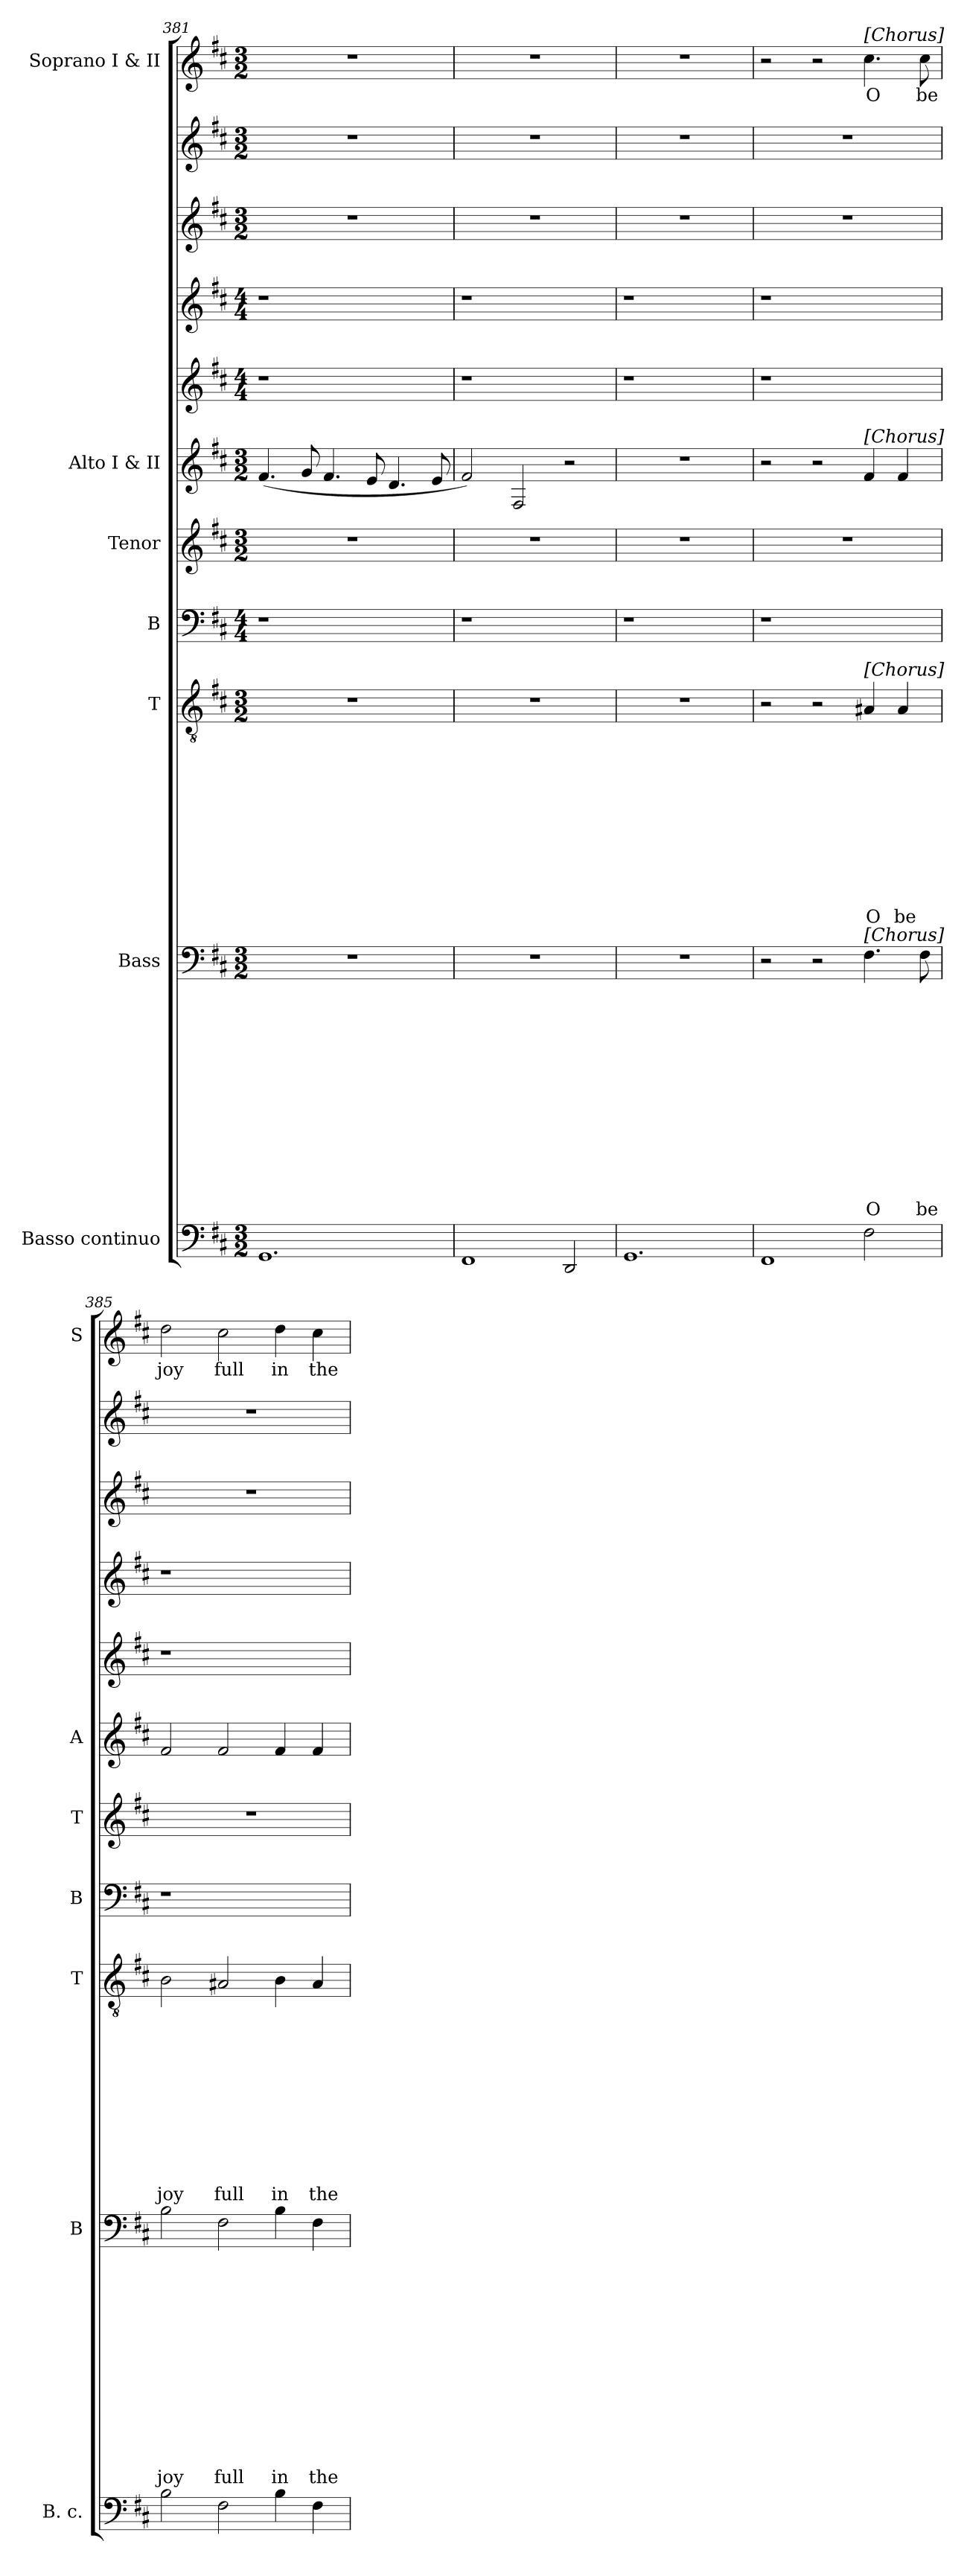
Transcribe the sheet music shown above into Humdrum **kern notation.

**kern	**kern	**text	**text	**text	**text	**text	**text	**text	**text	**text	**text	**text	**text	**text	**kern	**text	**text	**text	**text	**text	**text	**text	**text	**text	**text	**text	**kern	**kern	**kern	**kern	**kern	**kern	**kern	**kern	**text
*part11	*part10	*part10	*part10	*part10	*part10	*part10	*part10	*part10	*part10	*part10	*part10	*part10	*part10	*part10	*part9	*part9	*part9	*part9	*part9	*part9	*part9	*part9	*part9	*part9	*part9	*part9	*part8	*part7	*part6	*part5	*part4	*part3	*part2	*part1	*part1
*staff11	*staff10	*staff10	*staff10	*staff10	*staff10	*staff10	*staff10	*staff10	*staff10	*staff10	*staff10	*staff10	*staff10	*staff10	*staff9	*staff9	*staff9	*staff9	*staff9	*staff9	*staff9	*staff9	*staff9	*staff9	*staff9	*staff9	*staff8	*staff7	*staff6	*staff5	*staff4	*staff3	*staff2	*staff1	*staff1
*I"Basso continuo	*I"Bass	*	*	*	*	*	*	*	*	*	*	*	*	*	*I"T	*	*	*	*	*	*	*	*	*	*	*	*I"B	*I"Tenor	*I"Alto I & II	*	*	*	*	*I"Soprano I & II	*
*I'B. c.	*I'B	*	*	*	*	*	*	*	*	*	*	*	*	*	*I'T	*	*	*	*	*	*	*	*	*	*	*	*I'B	*I'T	*I'A	*	*	*	*	*I'S	*
*clefF4	*clefF4	*	*	*	*	*	*	*	*	*	*	*	*	*	*clefGv2	*	*	*	*	*	*	*	*	*	*	*	*clefF4	*clefG2	*clefG2	*clefG2	*clefG2	*clefG2	*clefG2	*clefG2	*
*ITrd7c12	*	*	*	*	*	*	*	*	*	*	*	*	*	*	*	*	*	*	*	*	*	*	*	*	*	*	*	*	*	*	*	*	*	*	*
*k[f#c#]	*k[f#c#]	*	*	*	*	*	*	*	*	*	*	*	*	*	*k[f#c#]	*	*	*	*	*	*	*	*	*	*	*	*k[f#c#]	*k[f#c#]	*k[f#c#]	*k[f#c#]	*k[f#c#]	*k[f#c#]	*k[f#c#]	*k[f#c#]	*
*D:	*D:	*	*	*	*	*	*	*	*	*	*	*	*	*	*D:	*	*	*	*	*	*	*	*	*	*	*	*D:	*D:	*D:	*D:	*D:	*D:	*D:	*D:	*
*M3/2	*M3/2	*	*	*	*	*	*	*	*	*	*	*	*	*	*M3/2	*	*	*	*	*	*	*	*	*	*	*	*M4/4	*M3/2	*M3/2	*M4/4	*M4/4	*M3/2	*M3/2	*M3/2	*
=381	=381	=381	=381	=381	=381	=381	=381	=381	=381	=381	=381	=381	=381	=381	=381	=381	=381	=381	=381	=381	=381	=381	=381	=381	=381	=381	=381	=381	=381	=381	=381	=381	=381	=381	=381
1.GGG	1.r	.	.	.	.	.	.	.	.	.	.	.	.	.	1.r	.	.	.	.	.	.	.	.	.	.	.	1r	1.r	(<4.f#/	1r	1r	1.r	1.r	1.r	.
.	.	.	.	.	.	.	.	.	.	.	.	.	.	.	.	.	.	.	.	.	.	.	.	.	.	.	.	.	8g/	.	.	.	.	.	.
.	.	.	.	.	.	.	.	.	.	.	.	.	.	.	.	.	.	.	.	.	.	.	.	.	.	.	.	.	4.f#/	.	.	.	.	.	.
.	.	.	.	.	.	.	.	.	.	.	.	.	.	.	.	.	.	.	.	.	.	.	.	.	.	.	.	.	8e/	.	.	.	.	.	.
.	.	.	.	.	.	.	.	.	.	.	.	.	.	.	.	.	.	.	.	.	.	.	.	.	.	.	2ryy	.	4.d/	2ryy	2ryy	.	.	.	.
.	.	.	.	.	.	.	.	.	.	.	.	.	.	.	.	.	.	.	.	.	.	.	.	.	.	.	.	.	8e/	.	.	.	.	.	.
=382	=382	=382	=382	=382	=382	=382	=382	=382	=382	=382	=382	=382	=382	=382	=382	=382	=382	=382	=382	=382	=382	=382	=382	=382	=382	=382	=382	=382	=382	=382	=382	=382	=382	=382	=382
1FFF#	1.r	.	.	.	.	.	.	.	.	.	.	.	.	.	1.r	.	.	.	.	.	.	.	.	.	.	.	1r	1.r	2f#/)	1r	1r	1.r	1.r	1.r	.
.	.	.	.	.	.	.	.	.	.	.	.	.	.	.	.	.	.	.	.	.	.	.	.	.	.	.	.	.	2F#/	.	.	.	.	.	.
2DDD/	.	.	.	.	.	.	.	.	.	.	.	.	.	.	.	.	.	.	.	.	.	.	.	.	.	.	2ryy	.	2r	2ryy	2ryy	.	.	.	.
=383	=383	=383	=383	=383	=383	=383	=383	=383	=383	=383	=383	=383	=383	=383	=383	=383	=383	=383	=383	=383	=383	=383	=383	=383	=383	=383	=383	=383	=383	=383	=383	=383	=383	=383	=383
!	!	!	!	!	!	!	!	!	!	!	!	!	!	!	!	!	!	!	!	!	!	!	!	!	!	!	!	!	!LO:N:vis=1	!	!	!	!	!	!
1.GGG	1.r	.	.	.	.	.	.	.	.	.	.	.	.	.	1.r	.	.	.	.	.	.	.	.	.	.	.	1r	1.r	1.r	1r	1r	1.r	1.r	1.r	.
.	.	.	.	.	.	.	.	.	.	.	.	.	.	.	.	.	.	.	.	.	.	.	.	.	.	.	2ryy	.	.	2ryy	2ryy	.	.	.	.
!!LO:LB:g=z
=384	=384	=384	=384	=384	=384	=384	=384	=384	=384	=384	=384	=384	=384	=384	=384	=384	=384	=384	=384	=384	=384	=384	=384	=384	=384	=384	=384	=384	=384	=384	=384	=384	=384	=384	=384
1FFF#	2r	.	.	.	.	.	.	.	.	.	.	.	.	.	2r	.	.	.	.	.	.	.	.	.	.	.	1r	1.r	2r	1r	1r	1.r	1.r	2r	.
.	2r	.	.	.	.	.	.	.	.	.	.	.	.	.	2r	.	.	.	.	.	.	.	.	.	.	.	.	.	2r	.	.	.	.	2r	.
!	!	!	!	!	!	!	!	!	!	!	!	!	!	!	!	!	!	!	!	!	!	!	!	!	!	!	!	!	!	!	!	!	!	!LO:TX:a:t=[Chorus]	!
!	!	!	!	!	!	!	!	!	!	!	!	!	!	!	!	!	!	!	!	!	!	!	!	!	!	!	!	!	!LO:TX:a:t=[Chorus]	!	!	!	!	!	!
!	!	!	!	!	!	!	!	!	!	!	!	!	!	!	!LO:TX:a:t=[Chorus]	!	!	!	!	!	!	!	!	!	!	!	!	!	!	!	!	!	!	!	!
!	!LO:TX:a:t=[Chorus]	!	!	!	!	!	!	!	!	!	!	!	!	!	!	!	!	!	!	!	!	!	!	!	!	!	!	!	!	!	!	!	!	!	!
!	!	!	!	!	!	!	!	!	!	!	!	!	!	!LO:LY:b	!	!	!	!	!	!	!	!	!	!	!	!LO:LY:b	!	!	!	!	!	!	!	!	!LO:LY:b
2FF#\	4.F#\	.	.	.	.	.	.	.	.	.	.	.	.	O	4A#X/	.	.	.	.	.	.	.	.	.	.	O	2ryy	.	4f#/	2ryy	2ryy	.	.	4.cc#\	O
!	!	!	!	!	!	!	!	!	!	!	!	!	!	!	!	!	!	!	!	!	!	!	!	!	!	!LO:LY:b	!	!	!	!	!	!	!	!	!
.	.	.	.	.	.	.	.	.	.	.	.	.	.	.	4A#/	.	.	.	.	.	.	.	.	.	.	be	.	.	4f#/	.	.	.	.	.	.
!	!	!	!	!	!	!	!	!	!	!	!	!	!	!LO:LY:b	!	!	!	!	!	!	!	!	!	!	!	!	!	!	!	!	!	!	!	!	!LO:LY:b
.	8F#\	.	.	.	.	.	.	.	.	.	.	.	.	be	.	.	.	.	.	.	.	.	.	.	.	.	.	.	.	.	.	.	.	8cc#\	be
=385	=385	=385	=385	=385	=385	=385	=385	=385	=385	=385	=385	=385	=385	=385	=385	=385	=385	=385	=385	=385	=385	=385	=385	=385	=385	=385	=385	=385	=385	=385	=385	=385	=385	=385	=385
!	!	!	!	!	!	!	!	!	!	!	!	!	!	!LO:LY:b	!	!	!	!	!	!	!	!	!	!	!	!LO:LY:b	!	!	!	!	!	!	!	!	!LO:LY:b
2BB\	2B\	.	.	.	.	.	.	.	.	.	.	.	.	joy	2B\	.	.	.	.	.	.	.	.	.	.	joy	1r	1.r	2f#/	1r	1r	1.r	1.r	2dd\	joy
!	!	!	!	!	!	!	!	!	!	!	!	!	!	!LO:LY:b	!	!	!	!	!	!	!	!	!	!	!	!LO:LY:b	!	!	!	!	!	!	!	!	!LO:LY:b
2FF#\	2F#\	.	.	.	.	.	.	.	.	.	.	.	.	full	2A#X/	.	.	.	.	.	.	.	.	.	.	full	.	.	2f#/	.	.	.	.	2cc#\	full
!	!	!	!	!	!	!	!	!	!	!	!	!	!	!LO:LY:b	!	!	!	!	!	!	!	!	!	!	!	!LO:LY:b	!	!	!	!	!	!	!	!	!LO:LY:b
4BB\	4B\	.	.	.	.	.	.	.	.	.	.	.	.	in	4B\	.	.	.	.	.	.	.	.	.	.	in	2ryy	.	4f#/	2ryy	2ryy	.	.	4dd\	in
!	!	!	!	!	!	!	!	!	!	!	!	!	!	!LO:LY:b	!	!	!	!	!	!	!	!	!	!	!	!LO:LY:b	!	!	!	!	!	!	!	!	!LO:LY:b
4FF#\	4F#\	.	.	.	.	.	.	.	.	.	.	.	.	the	4A#/	.	.	.	.	.	.	.	.	.	.	the	.	.	4f#/	.	.	.	.	4cc#\	the
=	=	=	=	=	=	=	=	=	=	=	=	=	=	=	=	=	=	=	=	=	=	=	=	=	=	=	=	=	=	=	=	=	=	=	=
*-	*-	*-	*-	*-	*-	*-	*-	*-	*-	*-	*-	*-	*-	*-	*-	*-	*-	*-	*-	*-	*-	*-	*-	*-	*-	*-	*-	*-	*-	*-	*-	*-	*-	*-	*-
